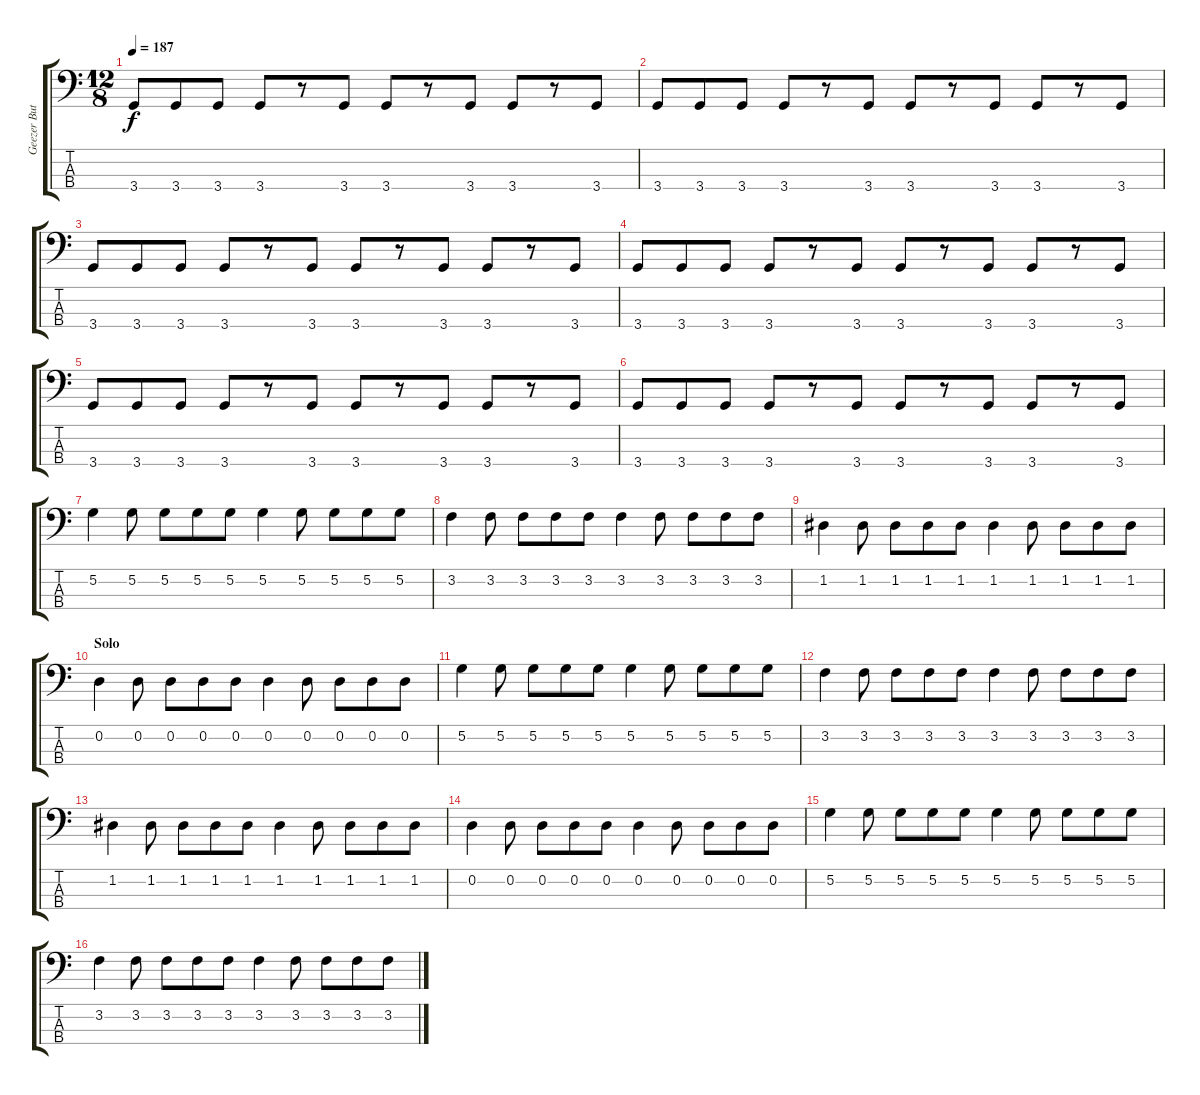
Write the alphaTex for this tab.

\track ("Geezer Butler - Bass" "Geezer But") {instrument electricbassfinger}
\staff {score tabs}
\tuning (G2 D2 A1 E1) {hide}
\ts (12 8)
\tempo 187
\clef f4
\ks c
3.4.8{dy f} 3.4.8 3.4.8 3.4.8 r.8 3.4.8 3.4.8 r.8 3.4.8 3.4.8 r.8 3.4.8 |
3.4.8 3.4.8 3.4.8 3.4.8 r.8 3.4.8 3.4.8 r.8 3.4.8 3.4.8 r.8 3.4.8 |
3.4.8 3.4.8 3.4.8 3.4.8 r.8 3.4.8 3.4.8 r.8 3.4.8 3.4.8 r.8 3.4.8 |
3.4.8 3.4.8 3.4.8 3.4.8 r.8 3.4.8 3.4.8 r.8 3.4.8 3.4.8 r.8 3.4.8 |
3.4.8 3.4.8 3.4.8 3.4.8 r.8 3.4.8 3.4.8 r.8 3.4.8 3.4.8 r.8 3.4.8 |
3.4.8 3.4.8 3.4.8 3.4.8 r.8 3.4.8 3.4.8 r.8 3.4.8 3.4.8 r.8 3.4.8 |
5.2.4 5.2.8 5.2.8 5.2.8 5.2.8 5.2.4 5.2.8 5.2.8 5.2.8 5.2.8 |
3.2.4 3.2.8 3.2.8 3.2.8 3.2.8 3.2.4 3.2.8 3.2.8 3.2.8 3.2.8 |
1.2.4 1.2.8 1.2.8 1.2.8 1.2.8 1.2.4 1.2.8 1.2.8 1.2.8 1.2.8 |
\section ("" "Solo")
0.2.4 0.2.8 0.2.8 0.2.8 0.2.8 0.2.4 0.2.8 0.2.8 0.2.8 0.2.8 |
5.2.4 5.2.8 5.2.8 5.2.8 5.2.8 5.2.4 5.2.8 5.2.8 5.2.8 5.2.8 |
3.2.4 3.2.8 3.2.8 3.2.8 3.2.8 3.2.4 3.2.8 3.2.8 3.2.8 3.2.8 |
1.2.4 1.2.8 1.2.8 1.2.8 1.2.8 1.2.4 1.2.8 1.2.8 1.2.8 1.2.8 |
0.2.4 0.2.8 0.2.8 0.2.8 0.2.8 0.2.4 0.2.8 0.2.8 0.2.8 0.2.8 |
5.2.4 5.2.8 5.2.8 5.2.8 5.2.8 5.2.4 5.2.8 5.2.8 5.2.8 5.2.8 |
3.2.4 3.2.8 3.2.8 3.2.8 3.2.8 3.2.4 3.2.8 3.2.8 3.2.8 3.2.8
